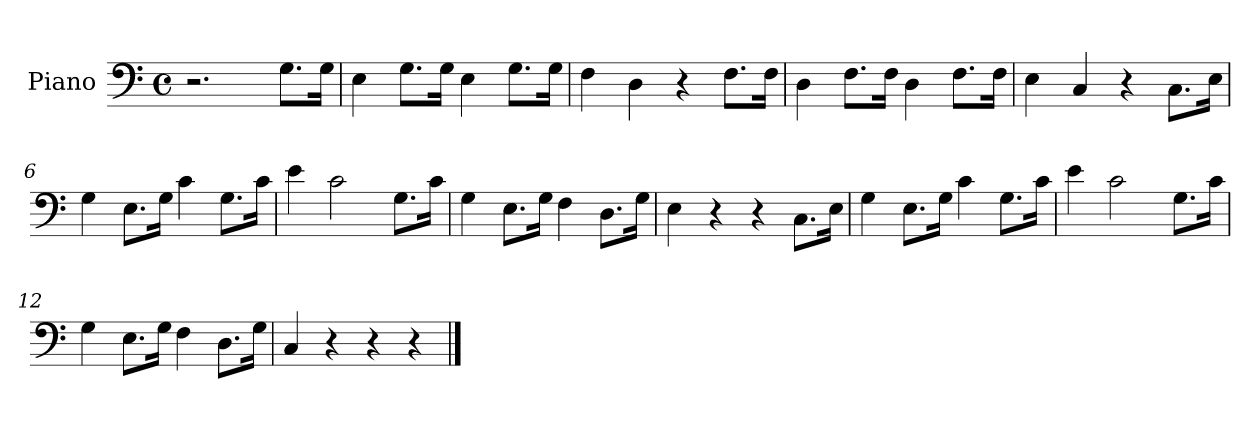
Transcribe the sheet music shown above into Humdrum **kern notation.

**kern
*part1
*staff1
*I"Piano
*I'Pno
*clefF4
*k[]
*C:
*M4/4
*met(c)
=1
2.r
8.G\L
16G\Jk
=2
4E\
8.G\L
16G\Jk
4E\
8.G\L
16G\Jk
=3
4F\
4D\
4r
8.F\L
16F\Jk
=4
4D\
8.F\L
16F\Jk
4D\
8.F\L
16F\Jk
=5
4E\
4C/
4r
8.C\L
16E\Jk
=6
4G\
8.E\L
16G\Jk
4c\
8.G\L
16c\Jk
=7
4e\
2c\
8.G\L
16c\Jk
=8
4G\
8.E\L
16G\Jk
4F\
8.D\L
16G\Jk
=9
4E\
4r
4r
8.C\L
16E\Jk
=10
4G\
8.E\L
16G\Jk
4c\
8.G\L
16c\Jk
=11
4e\
2c\
8.G\L
16c\Jk
=12
4G\
8.E\L
16G\Jk
4F\
8.D\L
16G\Jk
=13
4C/
4r
4r
4r
==
*-
